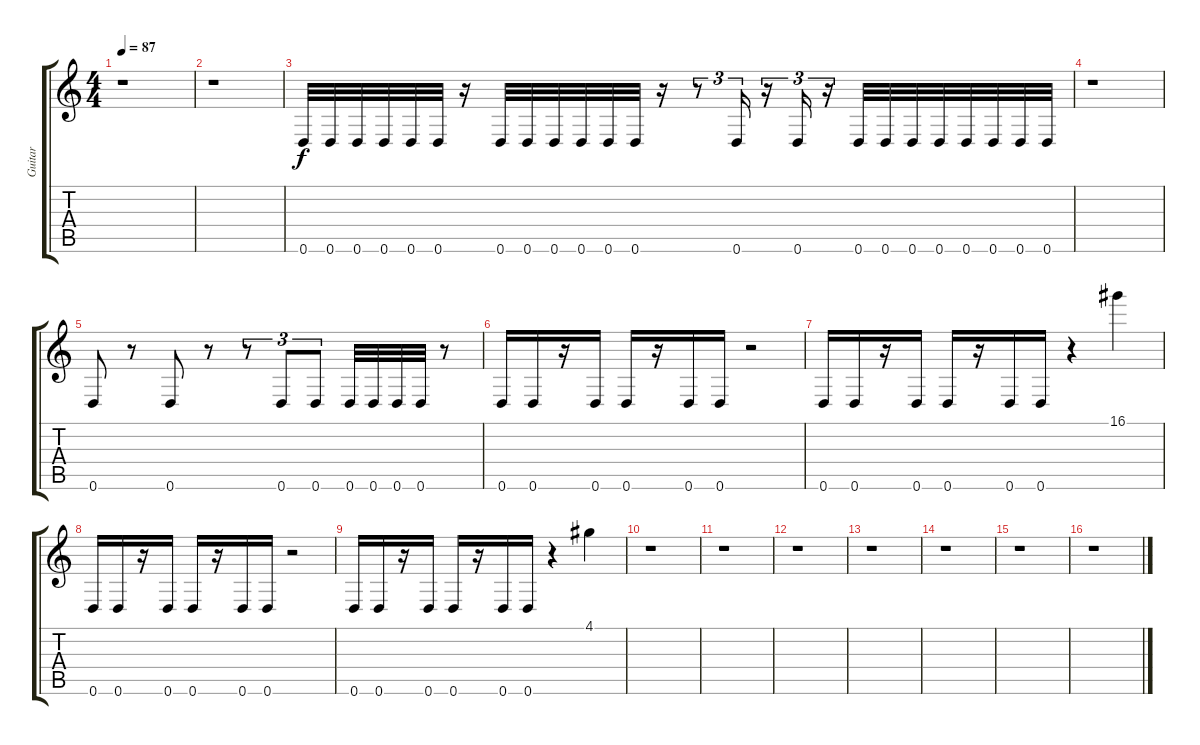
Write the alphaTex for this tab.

\track ("Guitar" "Guitar") {instrument overdrivenguitar}
\staff {score tabs}
\tuning (E4 B3 G3 D3 A2 D2) {hide}
\ts (4 4)
\tempo 87
\clef g2
\ks c
r.1{dy f instrument overdrivenguitar} |
r.1 |
0.6.32 0.6.32 0.6.32 0.6.32 0.6.32 0.6.32 r.16 0.6.32 0.6.32 0.6.32 0.6.32 0.6.32 0.6.32 r.16 r.8{tu (3 2)} 0.6.16{tu (3 2)} r.16{tu (3 2)} 0.6.16{tu (3 2)} r.16{tu (3 2)} 0.6.32 0.6.32 0.6.32 0.6.32 0.6.32 0.6.32 0.6.32 0.6.32 |
r.1 |
0.6.8 r.8 0.6.8 r.8 r.8{tu (3 2)} 0.6.8{tu (3 2)} 0.6.8{tu (3 2)} 0.6.32 0.6.32 0.6.32 0.6.32 r.8 |
0.6.16 0.6.16 r.16 0.6.16 0.6.16 r.16 0.6.16 0.6.16 r.2 |
0.6.16 0.6.16 r.16 0.6.16 0.6.16 r.16 0.6.16 0.6.16 r.4 16.1.4 |
0.6.16 0.6.16 r.16 0.6.16 0.6.16 r.16 0.6.16 0.6.16 r.2 |
0.6.16 0.6.16 r.16 0.6.16 0.6.16 r.16 0.6.16 0.6.16 r.4 4.1.4 |
r.1 |
r.1 |
r.1 |
r.1 |
r.1 |
r.1 |
r.1
